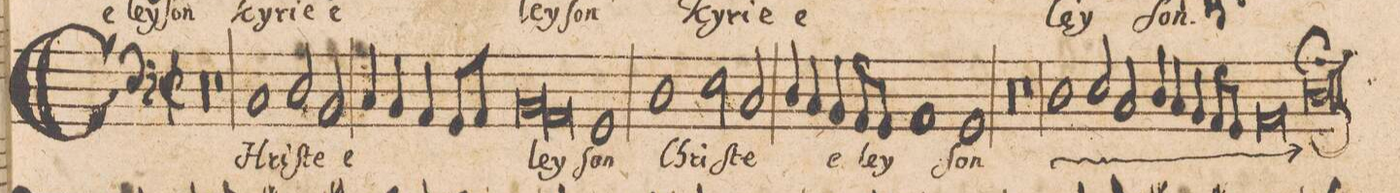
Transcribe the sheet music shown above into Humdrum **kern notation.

**kern	**text
*I"[Bassus]	*
*clefF4	*
*k[]	*
*met(C|)	*
*M2/1	*
00r	.
=20-	=20-
=21-	=21-
0r	.
=22	=22
1C	CHri-
2D/	-ſte
2BB/	e-
=23	=23
4C/	.
4BB/	.
4AA/	.
8GG/L	.
8AA/J	.
*lig	*
1BB	-ley-
=24-	=24-
1AA	.
*Xlig	*
1GG	-ſon
=25	=25
1D	Chri-
2E\	-ſte
2C/	.
=26	=26
4D/	.
4C/	.
4BB/	e-
8AA/L	-ley-
8GG/J	.
1AA	.
=27	=27
1GG	-ſon
00r	.
=28-	=28-
=29-	=29-
0r	.
=30-	=30-
*	*ij
1D	Chri-
=31-	=31-
2E/	-ſte
2C/	.
4D/	e-
4C/	.
4BB/	.
8AA/L	.
8GG/J	.
=32-	=32-
0AA	-ley-
=33-	=33-
0D;;	-ſon
*	*Xij
=34||	=34||
*M2/1	*
*met(C|)	*
*mmet(c|)	*
*-	*-
